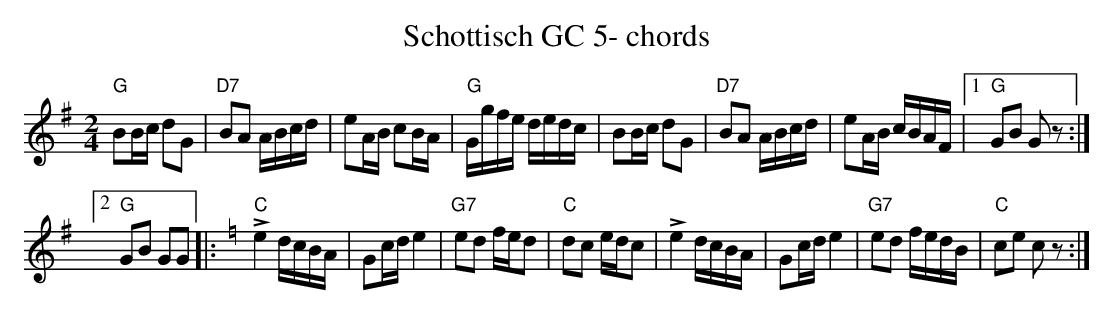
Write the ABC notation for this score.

X:1
T:Schottisch GC 5- chords
M:2/4
L:1/16
K:Gmaj%%MIDI gchordon
"G"B2Bc d2G2 | "D7"B2A2 ABcd | e2AB c2BA | "G"Ggfe dedc | B2Bc d2G2 | "D7"B2A2 ABcd | e2AB cBAF |1 "G"G2B2 G2z2 :|2
"G"G2B2 G2G2 |: [K:Cmaj] "C"!>!e4 dcBA | G2cde4 | "G7"e2d2 fed2 | "C"d2c2 edc2 | !>!e4 dcBA | G2cde4 | "G7"e2d2 fedB | "C"c2e2 c2z2 :|
